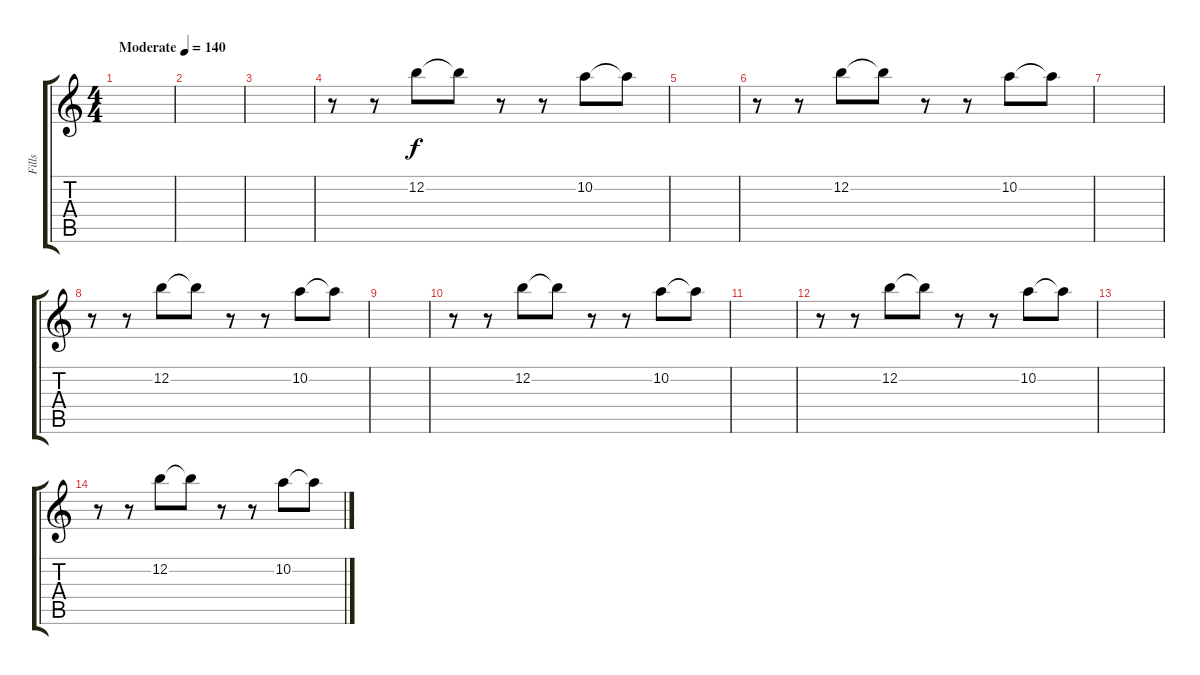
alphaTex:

\track ("Fills" "Fills") {instrument electricguitarclean}
\staff {score tabs}
\tuning (E4 B3 G3 D3 A2 E2) {hide}
\ts (4 4)
\tempo (140 "Moderate")
\clef g2
\ks c
|
|
|
r.8 r.8 12.2.8 12.2{t}.8 r.8 r.8 10.2.8 10.2{t}.8 |
|
r.8 r.8 12.2.8 12.2{t}.8 r.8 r.8 10.2.8 10.2{t}.8 |
|
r.8 r.8 12.2.8 12.2{t}.8 r.8 r.8 10.2.8 10.2{t}.8 |
|
r.8 r.8 12.2.8 12.2{t}.8 r.8 r.8 10.2.8 10.2{t}.8 |
|
r.8 r.8 12.2.8 12.2{t}.8 r.8 r.8 10.2.8 10.2{t}.8 |
|
r.8 r.8 12.2.8 12.2{t}.8 r.8 r.8 10.2.8 10.2{t}.8
